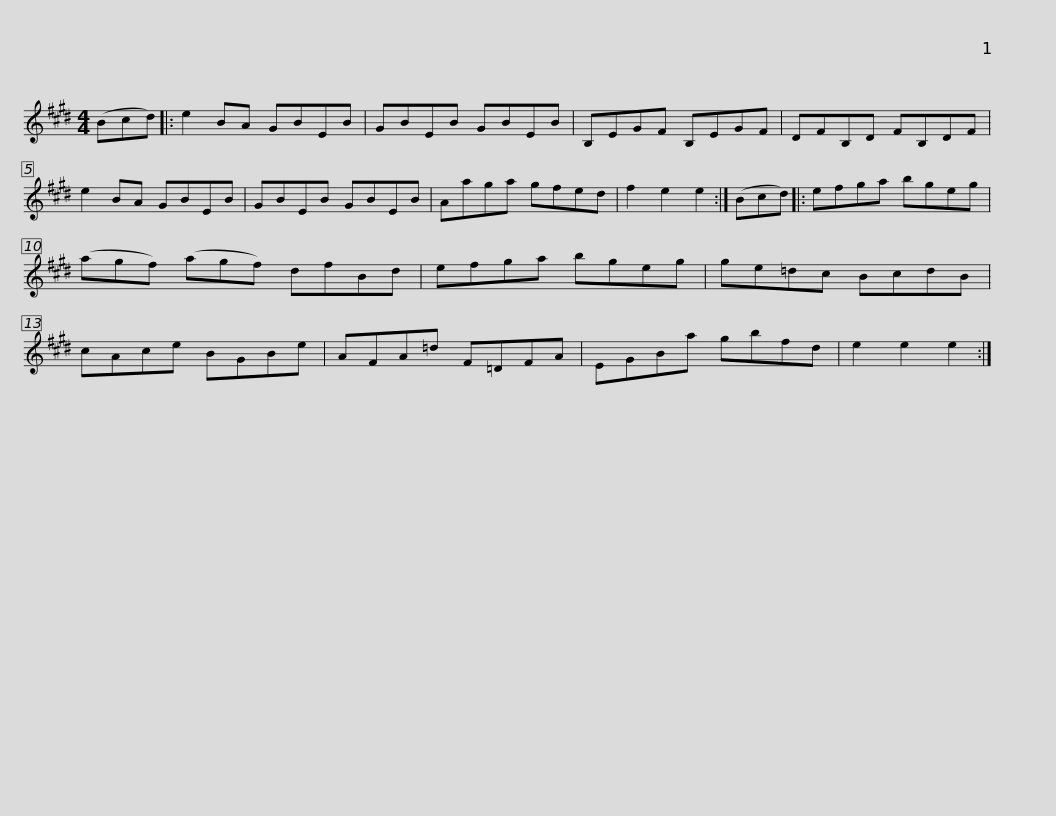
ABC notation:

X:1
L:1/8
M:4/4
I:linebreak $
K:E
V:1 treble
V:1
 (Bcd) |: e2 BA GBEB | GBEB GBEB | B,EGF B,EGF | DFB,D FB,DF | %5
 e2 BA GBEB |$ GBEB GBEB | Aaga gfed | f2 e2 e2 :| (Bcd) |: %10
 efga bgeg | (agf) (agf) dfBd |$ efga bgeg | ge=dc BcdB | cAce BGBe | %15
 AFA=d F=DFA | EGBa gbfd |$ e2 e2 e2 :| %18
